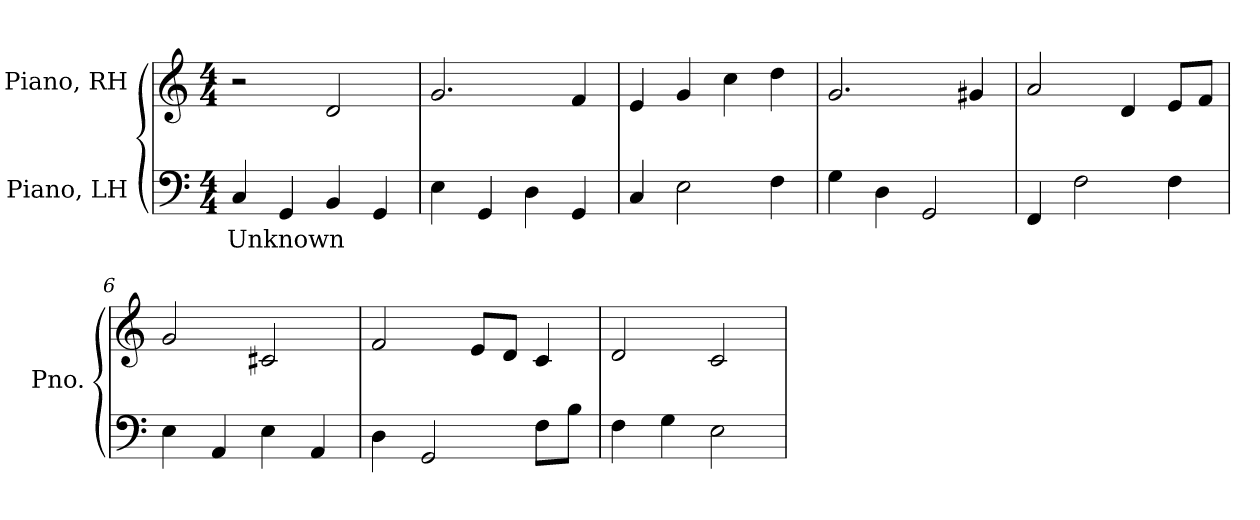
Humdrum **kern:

**kern	**text	**kern
*part2	*part2	*part1
*staff2	*staff2	*staff1
*I"Piano, LH	*	*I"Piano, RH
*I'Pno.	*	*I'Pno.
*clefF4	*	*clefG2
*k[]	*	*k[]
*M4/4	*	*M4/4
*MM120	*	*MM120
=1	=1	=1
!	!LO:LY:b	!
4C/	Unknown	2r
4GG/	.	.
4BB/	.	2d/
4GG/	.	.
=2	=2	=2
4E\	.	2.g/
4GG/	.	.
4D\	.	.
4GG/	.	4f/
=3	=3	=3
4C/	.	4e/
2E\	.	4g/
.	.	4cc\
4F\	.	4dd\
=4	=4	=4
4G\	.	2.g/
4D\	.	.
2GG/	.	.
.	.	4g#X/
=5	=5	=5
4FF/	.	2a/
2F\	.	.
.	.	4d/
4F\	.	8e/L
.	.	8f/J
=6	=6	=6
4E\	.	2g/
4AA/	.	.
4E\	.	2c#X/
4AA/	.	.
=7	=7	=7
4D\	.	2f/
2GG/	.	.
.	.	8e/L
.	.	8d/J
8F\L	.	4c/
8B\J	.	.
!!LO:LB:g=z
=8	=8	=8
4F\	.	2d/
4G\	.	.
2E\	.	2c/
=	=	=
*-	*-	*-
